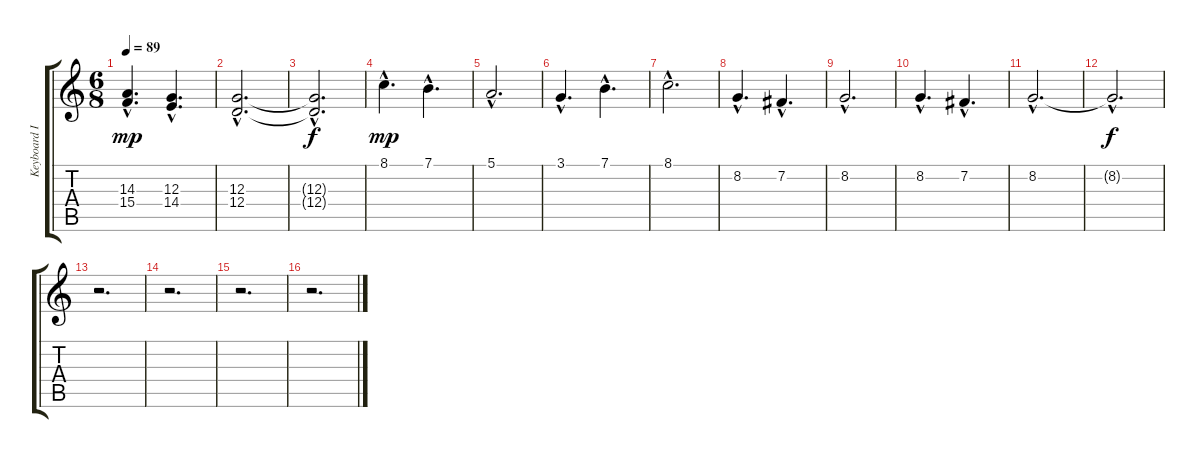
\track ("Keyboard I" "Keyboard I") {instrument stringensemble1}
\staff {score tabs}
\tuning (E4 B3 G3 D3 A2 E2) {hide}
\ts (6 8)
\tempo 89
\clef g2
\ks c
(14.3{hac} 15.4{hac}).4{d dy mp} (12.3{hac} 14.4{hac}).4{d} |
(12.3{hac} 12.4{hac}).2{d} |
(12.3{hac t} 12.4{hac t}).2{d dy f} |
8.1{hac}.4{d dy mp} 7.1{hac}.4{d} |
5.1{hac}.2{d} |
3.1{hac}.4{d} 7.1{hac}.4{d} |
8.1{hac}.2{d} |
8.2{hac}.4{d} 7.2{hac}.4{d} |
8.2{hac}.2{d} |
8.2{hac}.4{d} 7.2{hac}.4{d} |
8.2{hac}.2{d} |
8.2{hac t}.2{d dy f} |
r.2{d} |
r.2{d} |
r.2{d} |
r.2{d}
